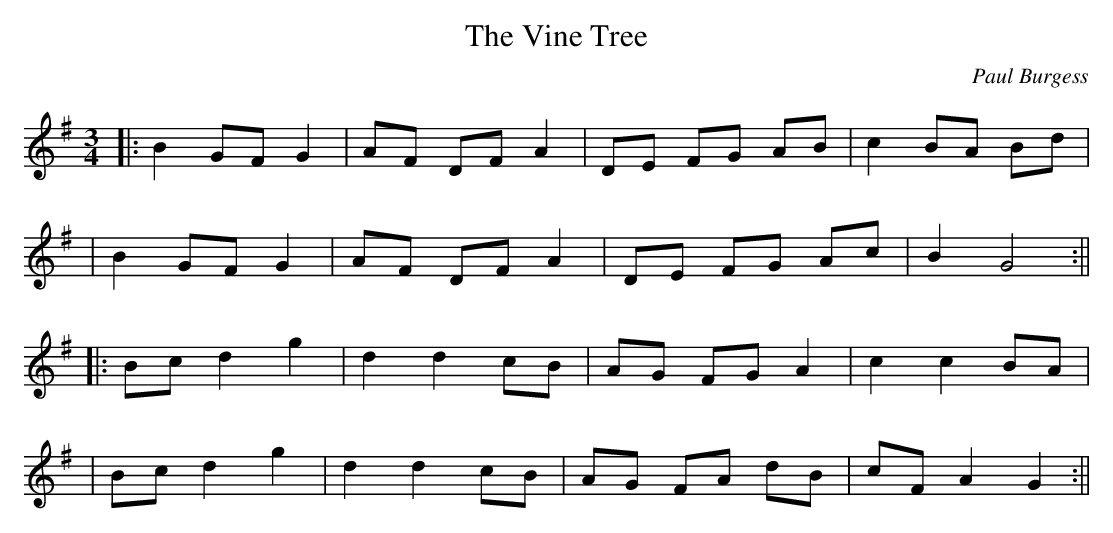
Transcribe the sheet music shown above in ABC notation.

X:1
T:The Vine Tree
O:Paul Burgess
M:3/4
L:1/8
K:G
|:B2 GF G2|AF DF A2|DE FG AB|c2BA Bd|
|B2 GF G2|AF DF A2|DE FG Ac|B2G4:||
|:Bc d2g2|d2d2cB|AG FGA2|c2c2BA|
|Bc d2g2|d2d2 cB|AG FA dB |cF A2 G2:||
